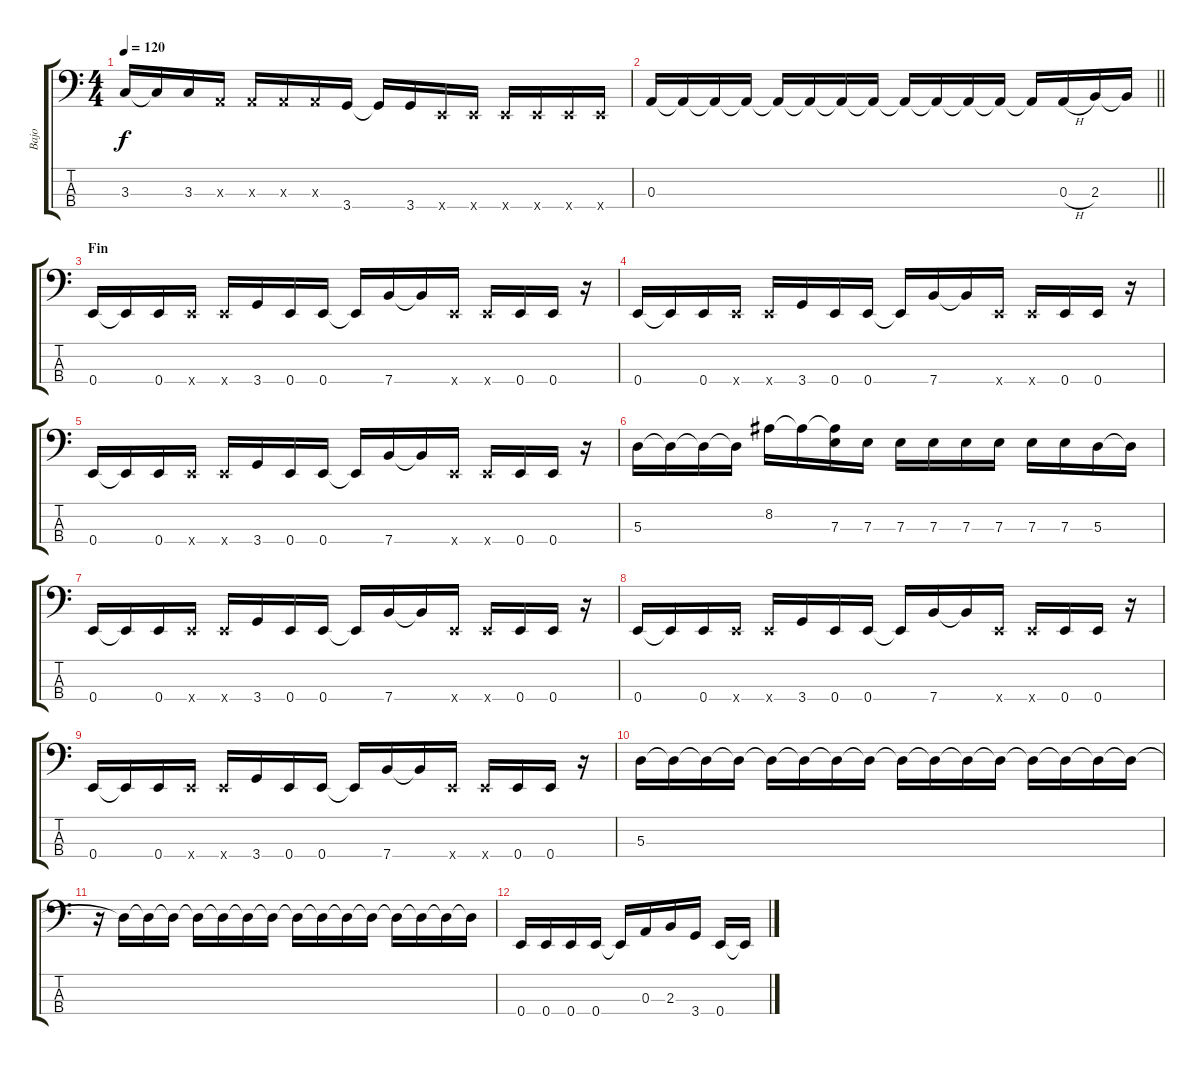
\track ("Bajo" "Bajo") {instrument electricbasspick}
\staff {score tabs}
\tuning (G2 D2 A1 E1) {hide}
\ts (4 4)
\tempo 120
\clef f4
\ks c
3.3.16{dy f} 3.3{t}.16 3.3.16 0.3{x}.16 0.3{x}.16 0.3{x}.16 0.3{x}.16 3.4.16 3.4{t}.16 3.4.16 0.4{x}.16 0.4{x}.16 0.4{x}.16 0.4{x}.16 0.4{x}.16 0.4{x}.16 |
\barLineRight lightlight
0.3.16 0.3{t}.16 0.3{t}.16 0.3{t}.16 0.3{t}.16 0.3{t}.16 0.3{t}.16 0.3{t}.16 0.3{t}.16 0.3{t}.16 0.3{t}.16 0.3{t}.16 0.3{t}.16 0.3{h}.16 2.3.16 2.3{t}.16 |
\section ("" "Fin")
0.4.16 0.4{t}.16 0.4.16 0.4{x}.16 0.4{x}.16 3.4.16 0.4.16 0.4.16 0.4{t}.16 7.4.16 7.4{t}.16 0.4{x}.16 0.4{x}.16 0.4.16 0.4.16 r.16 |
0.4.16 0.4{t}.16 0.4.16 0.4{x}.16 0.4{x}.16 3.4.16 0.4.16 0.4.16 0.4{t}.16 7.4.16 7.4{t}.16 0.4{x}.16 0.4{x}.16 0.4.16 0.4.16 r.16 |
0.4.16 0.4{t}.16 0.4.16 0.4{x}.16 0.4{x}.16 3.4.16 0.4.16 0.4.16 0.4{t}.16 7.4.16 7.4{t}.16 0.4{x}.16 0.4{x}.16 0.4.16 0.4.16 r.16 |
5.3.16 5.3{t}.16 5.3{t}.16 5.3{t}.16 8.2.16 8.2{t}.16 (8.2{t} 7.3).16 7.3.16 7.3.16 7.3.16 7.3.16 7.3.16 7.3.16 7.3.16 5.3.16 5.3{t}.16 |
0.4.16 0.4{t}.16 0.4.16 0.4{x}.16 0.4{x}.16 3.4.16 0.4.16 0.4.16 0.4{t}.16 7.4.16 7.4{t}.16 0.4{x}.16 0.4{x}.16 0.4.16 0.4.16 r.16 |
0.4.16 0.4{t}.16 0.4.16 0.4{x}.16 0.4{x}.16 3.4.16 0.4.16 0.4.16 0.4{t}.16 7.4.16 7.4{t}.16 0.4{x}.16 0.4{x}.16 0.4.16 0.4.16 r.16 |
0.4.16 0.4{t}.16 0.4.16 0.4{x}.16 0.4{x}.16 3.4.16 0.4.16 0.4.16 0.4{t}.16 7.4.16 7.4{t}.16 0.4{x}.16 0.4{x}.16 0.4.16 0.4.16 r.16 |
5.3.16 5.3{t}.16 5.3{t}.16 5.3{t}.16 5.3{t}.16 5.3{t}.16 5.3{t}.16 5.3{t}.16 5.3{t}.16 5.3{t}.16 5.3{t}.16 5.3{t}.16 5.3{t}.16 5.3{t}.16 5.3{t}.16 5.3{t}.16 |
r.16 5.3{t}.16 5.3{t}.16 5.3{t}.16 5.3{t}.16 5.3{t}.16 5.3{t}.16 5.3{t}.16 5.3{t}.16 5.3{t}.16 5.3{t}.16 5.3{t}.16 5.3{t}.16 5.3{t}.16 5.3{t}.16 5.3{t}.16 |
0.4.16 0.4.16 0.4.16 0.4.16 0.4{t}.16 0.3.16 2.3.16 3.4.16 0.4.16 0.4{t}.16
